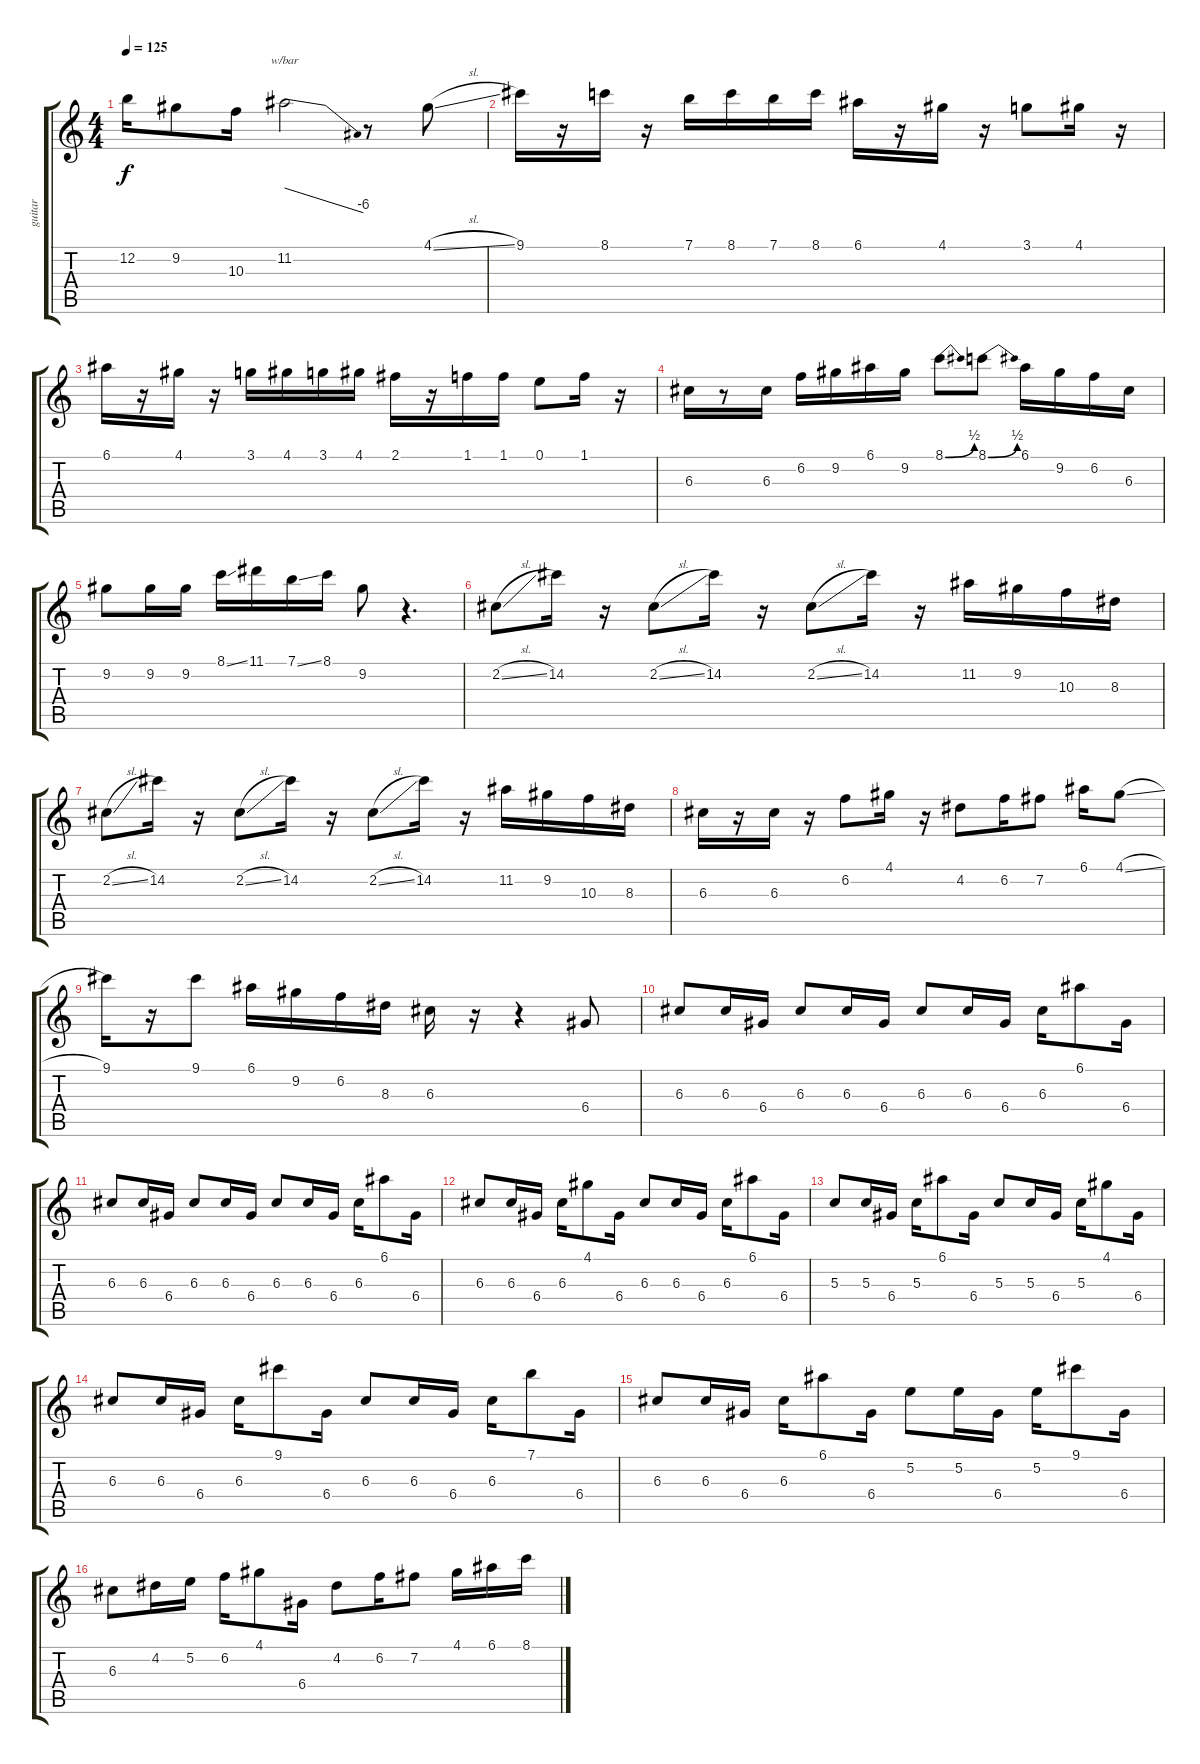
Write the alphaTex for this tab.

\track ("guitar" "guitar") {instrument overdrivenguitar}
\staff {score tabs}
\tuning (E4 B3 G3 D3 A2 E2) {hide}
\ts (4 4)
\tempo 125
\clef g2
\ks c
12.2.16{dy f} 9.2.8 10.3.16 11.2.2{tbe (dive default 0 0 60 -24)} r.8 4.1{sl}.8 |
9.1.16 r.16 8.1.16 r.16 7.1.16 8.1.16 7.1.16 8.1.16 6.1.16 r.16 4.1.16 r.16 3.1.8 4.1.16 r.16 |
6.1.16 r.16 4.1.16 r.16 3.1.16 4.1.16 3.1.16 4.1.16 2.1.16 r.16 1.1.16 1.1.16 0.1.8 1.1.16 r.16 |
6.3.16 r.8 6.3.16 6.2.16 9.2.16 6.1.16 9.2.16 8.1{be (bend 0 0 60 2)}.8 8.1{be (bend 0 0 60 2)}.8 6.1.16 9.2.16 6.2.16 6.3.16 |
9.2.8 9.2.16 9.2.16 8.1{ss}.16 11.1.16 7.1{ss}.16 8.1.16 9.2.8 r.4{d} |
2.2{sl}.8 14.2.16 r.16 2.2{sl}.8 14.2.16 r.16 2.2{sl}.8 14.2.16 r.16 11.2.16 9.2.16 10.3.16 8.3.16 |
2.2{sl}.8 14.2.16 r.16 2.2{sl}.8 14.2.16 r.16 2.2{sl}.8 14.2.16 r.16 11.2.16 9.2.16 10.3.16 8.3.16 |
6.3.16 r.16 6.3.16 r.16 6.2.8 4.1.16 r.16 4.2.8 6.2.16 7.2.8 6.1.16 4.1{sl}.8 |
9.1.16 r.16 9.1.8 6.1.16 9.2.16 6.2.16 8.3.16 6.3.16 r.16 r.4 6.4.8 |
6.3.8 6.3.16 6.4.16 6.3.8 6.3.16 6.4.16 6.3.8 6.3.16 6.4.16 6.3.16 6.1.8 6.4.16 |
6.3.8 6.3.16 6.4.16 6.3.8 6.3.16 6.4.16 6.3.8 6.3.16 6.4.16 6.3.16 6.1.8 6.4.16 |
6.3.8 6.3.16 6.4.16 6.3.16 4.1.8 6.4.16 6.3.8 6.3.16 6.4.16 6.3.16 6.1.8 6.4.16 |
5.3.8 5.3.16 6.4.16 5.3.16 6.1.8 6.4.16 5.3.8 5.3.16 6.4.16 5.3.16 4.1.8 6.4.16 |
6.3.8 6.3.16 6.4.16 6.3.16 9.1.8 6.4.16 6.3.8 6.3.16 6.4.16 6.3.16 7.1.8 6.4.16 |
6.3.8 6.3.16 6.4.16 6.3.16 6.1.8 6.4.16 5.2.8 5.2.16 6.4.16 5.2.16 9.1.8 6.4.16 |
6.3.8 4.2.16 5.2.16 6.2.16 4.1.8 6.4.16 4.2.8 6.2.16 7.2.8 4.1.16 6.1.16 8.1.16
